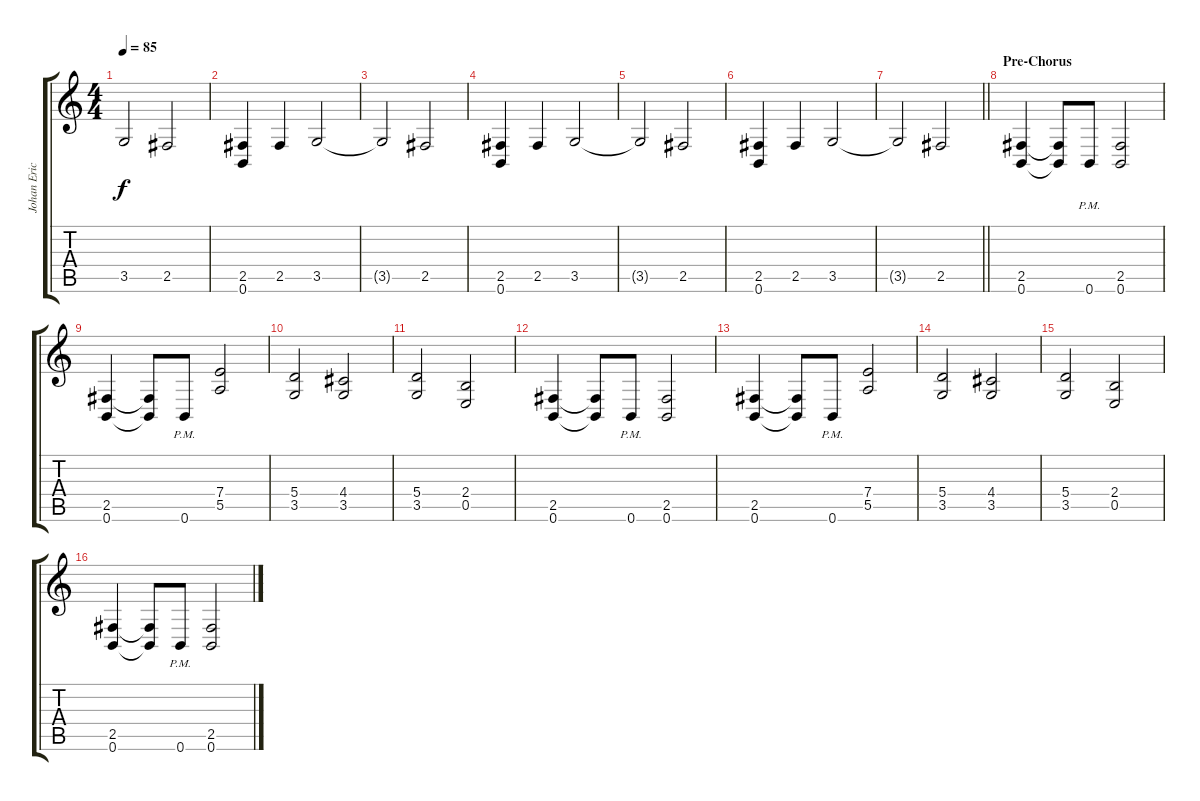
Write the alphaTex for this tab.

\track ("Johan Ericson" "Johan Eric") {instrument distortionguitar}
\staff {score tabs}
\tuning (B3 Gb3 D3 A2 E2 B1) {hide}
\ts (4 4)
\tempo 85
\clef g2
\ks c
3.5{t}.2{dy f} 2.5.2 |
(2.5 0.6).4 2.5.4 3.5.2 |
3.5{t}.2 2.5.2 |
(2.5 0.6).4 2.5.4 3.5.2 |
3.5{t}.2 2.5.2 |
(2.5 0.6).4 2.5.4 3.5.2 |
\barLineRight lightlight
3.5{t}.2 2.5.2 |
\section ("" "Pre-Chorus")
(2.5 0.6).4 (2.5{t} 0.6{t}).8 0.6{pm}.8 (2.5 0.6).2 |
(2.5 0.6).4 (2.5{t} 0.6{t}).8 0.6{pm}.8 (7.4 5.5).2 |
(5.4 3.5).2 (4.4 3.5).2 |
(5.4 3.5).2 (2.4 0.5).2 |
(2.5 0.6).4 (2.5{t} 0.6{t}).8 0.6{pm}.8 (2.5 0.6).2 |
(2.5 0.6).4 (2.5{t} 0.6{t}).8 0.6{pm}.8 (7.4 5.5).2 |
(5.4 3.5).2 (4.4 3.5).2 |
(5.4 3.5).2 (2.4 0.5).2 |
(2.5 0.6).4 (2.5{t} 0.6{t}).8 0.6{pm}.8 (2.5 0.6).2
